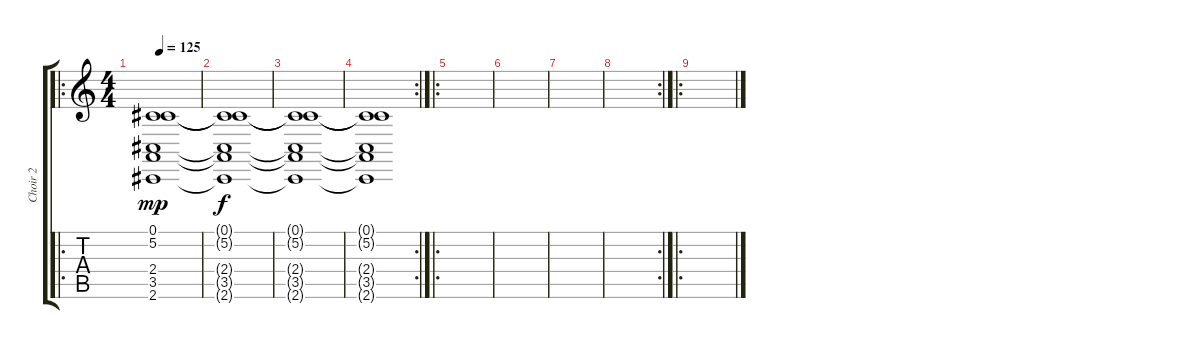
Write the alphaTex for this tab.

\track ("Choir 2" "Choir 2") {instrument choiraahs}
\staff {score tabs}
\tuning (Db4 Ab3 E3 B2 Gb2 B1) {hide}
\ro
\ts (4 4)
\tempo 125
\clef g2
\ks c
(0.1 5.2 2.4 3.5 2.6).1{dy mp} |
(0.1{t} 5.2{t} 2.4{t} 3.5{t} 2.6{t}).1{dy f} |
(0.1{t} 5.2{t} 2.4{t} 3.5{t} 2.6{t}).1 |
\rc 2
(0.1{t} 5.2{t} 2.4{t} 3.5{t} 2.6{t}).1 |
\ro
|
|
|
\rc 2
|
\ro
